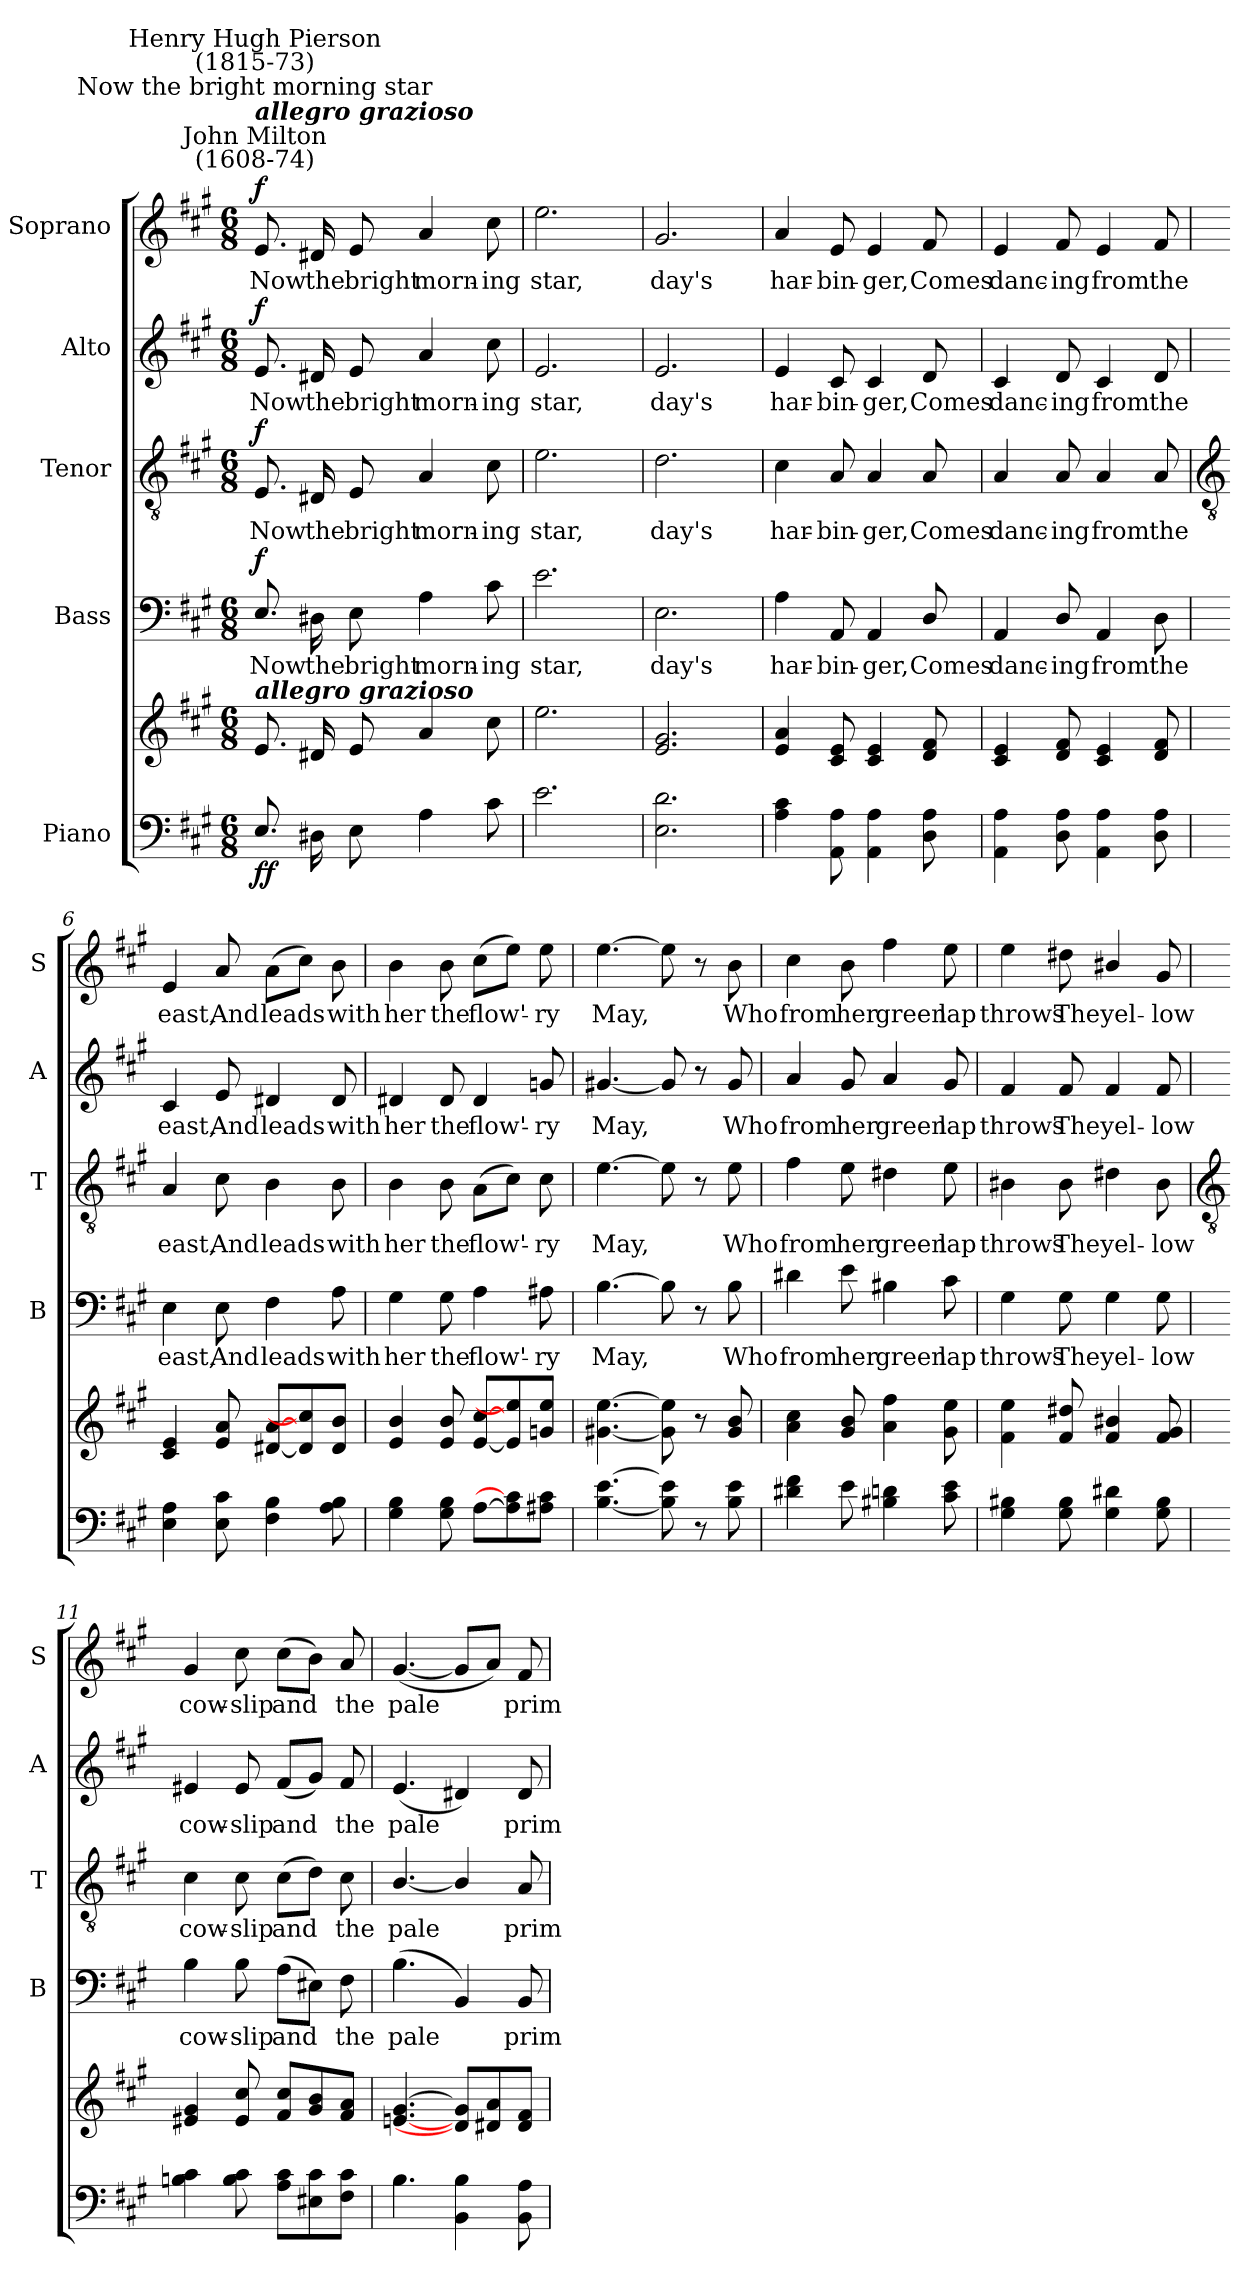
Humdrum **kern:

**kern	**kern	**dynam	**kern	**text	**dynam	**kern	**text	**dynam	**kern	**text	**dynam	**kern	**text	**dynam
*part5	*part5	*part5	*part4	*part4	*part4	*part3	*part3	*part3	*part2	*part2	*part2	*part1	*part1	*part1
*staff6	*staff5	*staff5/6	*staff4	*staff4	*staff4	*staff3	*staff3	*staff3	*staff2	*staff2	*staff2	*staff1	*staff1	*staff1
*I"Piano	*	*	*I"Bass	*	*	*I"Tenor	*	*	*I"Alto	*	*	*I"Soprano	*	*
*	*	*	*I'B	*	*	*I'T	*	*	*I'A	*	*	*I'S	*	*
*clefF4	*clefG2	*	*clefF4	*	*	*clefGv2	*	*	*clefG2	*	*	*clefG2	*	*
*k[f#c#g#]	*k[f#c#g#]	*	*k[f#c#g#]	*	*	*k[f#c#g#]	*	*	*k[f#c#g#]	*	*	*k[f#c#g#]	*	*
*A:	*A:	*	*A:	*	*	*A:	*	*	*A:	*	*	*A:	*	*
*M6/8	*M6/8	*	*M6/8	*	*	*M6/8	*	*	*M6/8	*	*	*M6/8	*	*
*MM96	*MM96	*	*MM96	*	*	*MM96	*	*	*MM96	*	*	*MM96	*	*
=1	=1	=1	=1	=1	=1	=1	=1	=1	=1	=1	=1	=1	=1	=1
!	!	!	!	!	!	!	!	!	!	!	!	!LO:TX:a:cj:t=John Milton\n(1608-74)	!	!
!	!	!	!	!	!	!	!	!	!	!	!	!LO:TX:a:Bi:t=allegro grazioso	!	!
!	!	!	!	!	!	!	!	!	!	!	!	!LO:TX:a:cj:t=Now the bright morning star	!	!
!	!	!	!	!	!	!	!	!	!	!	!	!LO:TX:a:cj:t=Henry Hugh Pierson\n(1815-73)	!	!
!	!LO:TX:a:Bi:t=allegro grazioso	!	!	!	!	!	!	!	!	!	!	!	!	!
!	!	!LO:DY:b=2	!	!LO:LY:b	!	!	!LO:LY:b	!	!	!LO:LY:b	!	!	!LO:LY:b	!
!	!	!LO:DY:n=1:b	!	!	!LO:DY:b	!	!	!LO:DY:b	!	!	!LO:DY:b	!	!	!LO:DY:b
8.E/L	8.e/L	f f	8.E/	Now	f	8.E/	Now	f	8.e/	Now	f	8.e/	Now	f
!	!	!	!	!LO:LY:b	!	!	!LO:LY:b	!	!	!LO:LY:b	!	!	!LO:LY:b	!
16D#XL	16d#XL	.	16D#X	the	.	16D#X	the	.	16d#X	the	.	16d#X	the	.
!	!	!	!	!LO:LY:b	!	!	!LO:LY:b	!	!	!LO:LY:b	!	!	!LO:LY:b	!
8EJ	8eJ	.	8E	bright	.	8E	bright	.	8e	bright	.	8e	bright	.
!	!	!	!	!LO:LY:b	!	!	!LO:LY:b	!	!	!LO:LY:b	!	!	!LO:LY:b	!
4A	4a	.	4A	morn-	.	4A	morn-	.	4a	morn-	.	4a	morn-	.
!	!	!	!	!LO:LY:b	!	!	!LO:LY:b	!	!	!LO:LY:b	!	!	!LO:LY:b	!
8c#	8cc#	.	8c#	-ing	.	8c#	-ing	.	8cc#	-ing	.	8cc#	-ing	.
=2	=2	=2	=2	=2	=2	=2	=2	=2	=2	=2	=2	=2	=2	=2
!	!	!	!	!LO:LY:b	!	!	!LO:LY:b	!	!	!LO:LY:b	!	!	!LO:LY:b	!
2.e	2.ee	.	2.e	star,	.	2.e	star,	.	2.e	star,	.	2.ee	star,	.
=3	=3	=3	=3	=3	=3	=3	=3	=3	=3	=3	=3	=3	=3	=3
!	!	!	!	!LO:LY:b	!	!	!LO:LY:b	!	!	!LO:LY:b	!	!	!LO:LY:b	!
2.E\ 2.d\	2.e/ 2.g#/	.	2.E\	day's	.	2.d\	day's	.	2.e/	day's	.	2.g#/	day's	.
=4	=4	=4	=4	=4	=4	=4	=4	=4	=4	=4	=4	=4	=4	=4
!	!	!	!	!LO:LY:b	!	!	!LO:LY:b	!	!	!LO:LY:b	!	!	!LO:LY:b	!
4A 4c#	4e 4a	.	4A	har-	.	4c#	har-	.	4e	har-	.	4a	har-	.
!	!	!	!	!LO:LY:b	!	!	!LO:LY:b	!	!	!LO:LY:b	!	!	!LO:LY:b	!
8AA 8A	8c# 8e	.	8AA	-bin-	.	8A	-bin-	.	8c#	-bin-	.	8e	-bin-	.
!	!	!	!	!LO:LY:b	!	!	!LO:LY:b	!	!	!LO:LY:b	!	!	!LO:LY:b	!
4AA 4A	4c# 4e	.	4AA	-ger,	.	4A	-ger,	.	4c#	-ger,	.	4e	-ger,	.
!	!	!	!	!LO:LY:b	!	!	!LO:LY:b	!	!	!LO:LY:b	!	!	!LO:LY:b	!
8D\ 8A\	8d 8f#	.	8D/	Comes	.	8A	Comes	.	8d	Comes	.	8f#	Comes	.
=5	=5	=5	=5	=5	=5	=5	=5	=5	=5	=5	=5	=5	=5	=5
!	!	!	!	!LO:LY:b	!	!	!LO:LY:b	!	!	!LO:LY:b	!	!	!LO:LY:b	!
4AA 4A	4c# 4e	.	4AA	danc-	.	4A	danc-	.	4c#	danc-	.	4e	danc-	.
!	!	!	!	!LO:LY:b	!	!	!LO:LY:b	!	!	!LO:LY:b	!	!	!LO:LY:b	!
8D\ 8A\	8d 8f#	.	8D/	-ing	.	8A	-ing	.	8d	-ing	.	8f#	-ing	.
!	!	!	!	!LO:LY:b	!	!	!LO:LY:b	!	!	!LO:LY:b	!	!	!LO:LY:b	!
4AA 4A	4c# 4e	.	4AA	from	.	4A	from	.	4c#	from	.	4e	from	.
!	!	!	!	!LO:LY:b	!	!	!LO:LY:b	!	!	!LO:LY:b	!	!	!LO:LY:b	!
8D\ 8A\	8d 8f#	.	8D	the	.	8A	the	.	8d	the	.	8f#	the	.
!!LO:LB:g=z
=6	=6	=6	=6	=6	=6	=6	=6	=6	=6	=6	=6	=6	=6	=6
*	*	*	*	*	*	*clefGv2	*	*	*	*	*	*	*	*
!	!	!	!	!LO:LY:b	!	!	!LO:LY:b	!	!	!LO:LY:b	!	!	!LO:LY:b	!
4E 4A	4c# 4e	.	4E	east,	.	4A	east,	.	4c#	east,	.	4e	east,	.
!	!	!	!	!LO:LY:b	!	!	!LO:LY:b	!	!	!LO:LY:b	!	!	!LO:LY:b	!
8E 8c#	8e 8a	.	8E	And	.	8c#	And	.	8e	And	.	8a	And	.
!	!	!	!	!LO:LY:b	!	!	!LO:LY:b	!	!	!LO:LY:b	!	!	!LO:LY:b	!
4F# 4B	[8d#X [8aL	.	4F#	leads	.	4B	leads	.	4d#X	leads	.	(>8aL	leads	.
.	8d#] 8cc#]	.	.	.	.	.	.	.	.	.	.	8cc#J)	.	.
!	!	!	!	!LO:LY:b	!	!	!LO:LY:b	!	!	!LO:LY:b	!	!	!LO:LY:b	!
8A 8B	8d# 8bJ	.	8A	with	.	8B	with	.	8d#	with	.	8b	with	.
=7	=7	=7	=7	=7	=7	=7	=7	=7	=7	=7	=7	=7	=7	=7
!	!	!	!	!LO:LY:b	!	!	!LO:LY:b	!	!	!LO:LY:b	!	!	!LO:LY:b	!
4G# 4B	4e 4b	.	4G#	her	.	4B	her	.	4d#X	her	.	4b	her	.
!	!	!	!	!LO:LY:b	!	!	!LO:LY:b	!	!	!LO:LY:b	!	!	!LO:LY:b	!
8G# 8B	8e 8b	.	8G#	the	.	8B	the	.	8d#	the	.	8b	the	.
!	!	!	!	!LO:LY:b	!	!	!LO:LY:b	!	!	!LO:LY:b	!	!	!LO:LY:b	!
[8AL	[8e [8cc#L	.	4A	flow'-	.	(>8AL	flow'-	.	4d#	flow'-	.	(>8cc#L	flow'-	.
8A] 8c#]	8e] 8ee]	.	.	.	.	8c#J)	.	.	.	.	.	8eeJ)	.	.
!	!	!	!	!LO:LY:b	!	!	!LO:LY:b	!	!	!LO:LY:b	!	!	!LO:LY:b	!
8A#X 8c#J	8gn 8eeJ	.	8A#X	-ry	.	8c#	ry	.	8gn	-ry	.	8ee	ry	.
=8	=8	=8	=8	=8	=8	=8	=8	=8	=8	=8	=8	=8	=8	=8
!	!	!	!	!LO:LY:b	!	!	!LO:LY:b	!	!	!LO:LY:b	!	!	!LO:LY:b	!
[4.B [4.e	[4.g#X [4.ee	.	[4.B	May,	.	[4.e	May,	.	[4.g#X	May,	.	[4.ee	May,	.
8B] 8e]	8g#] 8ee]	.	8B]	.	.	8e]	.	.	8g#]	.	.	8ee]	.	.
8r	8r	.	8r	.	.	8r	.	.	8r	.	.	8r	.	.
!	!	!	!	!LO:LY:b	!	!	!LO:LY:b	!	!	!LO:LY:b	!	!	!LO:LY:b	!
8B 8e	8g# 8b	.	8B	Who	.	8e	Who	.	8g#	Who	.	8b	Who	.
=9	=9	=9	=9	=9	=9	=9	=9	=9	=9	=9	=9	=9	=9	=9
!	!	!	!	!LO:LY:b	!	!	!LO:LY:b	!	!	!LO:LY:b	!	!	!LO:LY:b	!
4d#X 4f#	4a 4cc#	.	4d#X	from	.	4f#	from	.	4a	from	.	4cc#	from	.
!	!	!	!	!LO:LY:b	!	!	!LO:LY:b	!	!	!LO:LY:b	!	!	!LO:LY:b	!
8e	8g# 8b	.	8e	her	.	8e	her	.	8g#	her	.	8b	her	.
!	!	!	!	!LO:LY:b	!	!	!LO:LY:b	!	!	!LO:LY:b	!	!	!LO:LY:b	!
4B#X 4dn	4a 4ff#	.	4B#X	green	.	4d#X	green	.	4a	green	.	4ff#	green	.
!	!	!	!	!LO:LY:b	!	!	!LO:LY:b	!	!	!LO:LY:b	!	!	!LO:LY:b	!
8c# 8e	8g# 8ee	.	8c#	lap	.	8e	lap	.	8g#	lap	.	8ee	lap	.
=10	=10	=10	=10	=10	=10	=10	=10	=10	=10	=10	=10	=10	=10	=10
!	!	!	!	!LO:LY:b	!	!	!LO:LY:b	!	!	!LO:LY:b	!	!	!LO:LY:b	!
4G# 4B#X	4f# 4ee	.	4G#	throws	.	4B#X	throws	.	4f#	throws	.	4ee	throws	.
!	!	!	!	!LO:LY:b	!	!	!LO:LY:b	!	!	!LO:LY:b	!	!	!LO:LY:b	!
8G# 8B#	8f# 8dd#X	.	8G#	The	.	8B#	The	.	8f#	The	.	8dd#X	The	.
!	!	!	!	!LO:LY:b	!	!	!LO:LY:b	!	!	!LO:LY:b	!	!	!LO:LY:b	!
4G# 4d#X	4f#/ 4b#X/	.	4G#	yel-	.	4d#X	yel-	.	4f#	yel-	.	4b#X/	yel-	.
!	!	!	!	!LO:LY:b	!	!	!LO:LY:b	!	!	!LO:LY:b	!	!	!LO:LY:b	!
8G# 8B#	8f# 8g#	.	8G#	-low	.	8B#	-low	.	8f#	-low	.	8g#	-low	.
!!LO:LB:g=z
=11	=11	=11	=11	=11	=11	=11	=11	=11	=11	=11	=11	=11	=11	=11
*	*	*	*	*	*	*clefGv2	*	*	*	*	*	*	*	*
!	!	!	!	!LO:LY:b	!	!	!LO:LY:b	!	!	!LO:LY:b	!	!	!LO:LY:b	!
4Bn 4c#	4e#X 4g#	.	4B	cow-	.	4c#	cow-	.	4e#X	cow-	.	4g#	cow-	.
!	!	!	!	!LO:LY:b	!	!	!LO:LY:b	!	!	!LO:LY:b	!	!	!LO:LY:b	!
8B 8c#	8e# 8cc#	.	8B	-slip	.	8c#	-slip	.	8e#	-slip	.	8cc#	-slip	.
!	!	!	!	!LO:LY:b	!	!	!LO:LY:b	!	!	!LO:LY:b	!	!	!LO:LY:b	!
8A 8c#L	8f# 8cc#L	.	(>8AL	and	.	(>8c#L	and	.	(<8f#L	and	.	(>8cc#L	and	.
8E#X 8c#	8g# 8b	.	8E#XJ)	.	.	8dJ)	.	.	8g#J)	.	.	8bJ)	.	.
!	!	!	!	!LO:LY:b	!	!	!LO:LY:b	!	!	!LO:LY:b	!	!	!LO:LY:b	!
8F# 8c#J	8f# 8aJ	.	8F#	the	.	8c#	the	.	8f#	the	.	8a	the	.
=12	=12	=12	=12	=12	=12	=12	=12	=12	=12	=12	=12	=12	=12	=12
!	!	!	!	!LO:LY:b	!	!	!LO:LY:b	!	!	!LO:LY:b	!	!	!LO:LY:b	!
4.B	[4.en [4.g#	.	(4.B	pale	.	[4.B/	pale	.	(<4.e	pale	.	(<[4.g#	pale	.
4BB 4B	8d#] 8g#]L	.	4BB)	.	.	4B/]	.	.	4d#X)	.	.	8g#L]	.	.
.	8d# 8a	.	.	.	.	.	.	.	.	.	.	8aJ)	.	.
!	!	!	!	!LO:LY:b	!	!	!LO:LY:b	!	!	!LO:LY:b	!	!	!LO:LY:b	!
8BB 8A	8d# 8f#J	.	8BB	prim-	.	8A	prim-	.	8d#	prim-	.	8f#	prim-	.
=	=	=	=	=	=	=	=	=	=	=	=	=	=	=
*-	*-	*-	*-	*-	*-	*-	*-	*-	*-	*-	*-	*-	*-	*-
